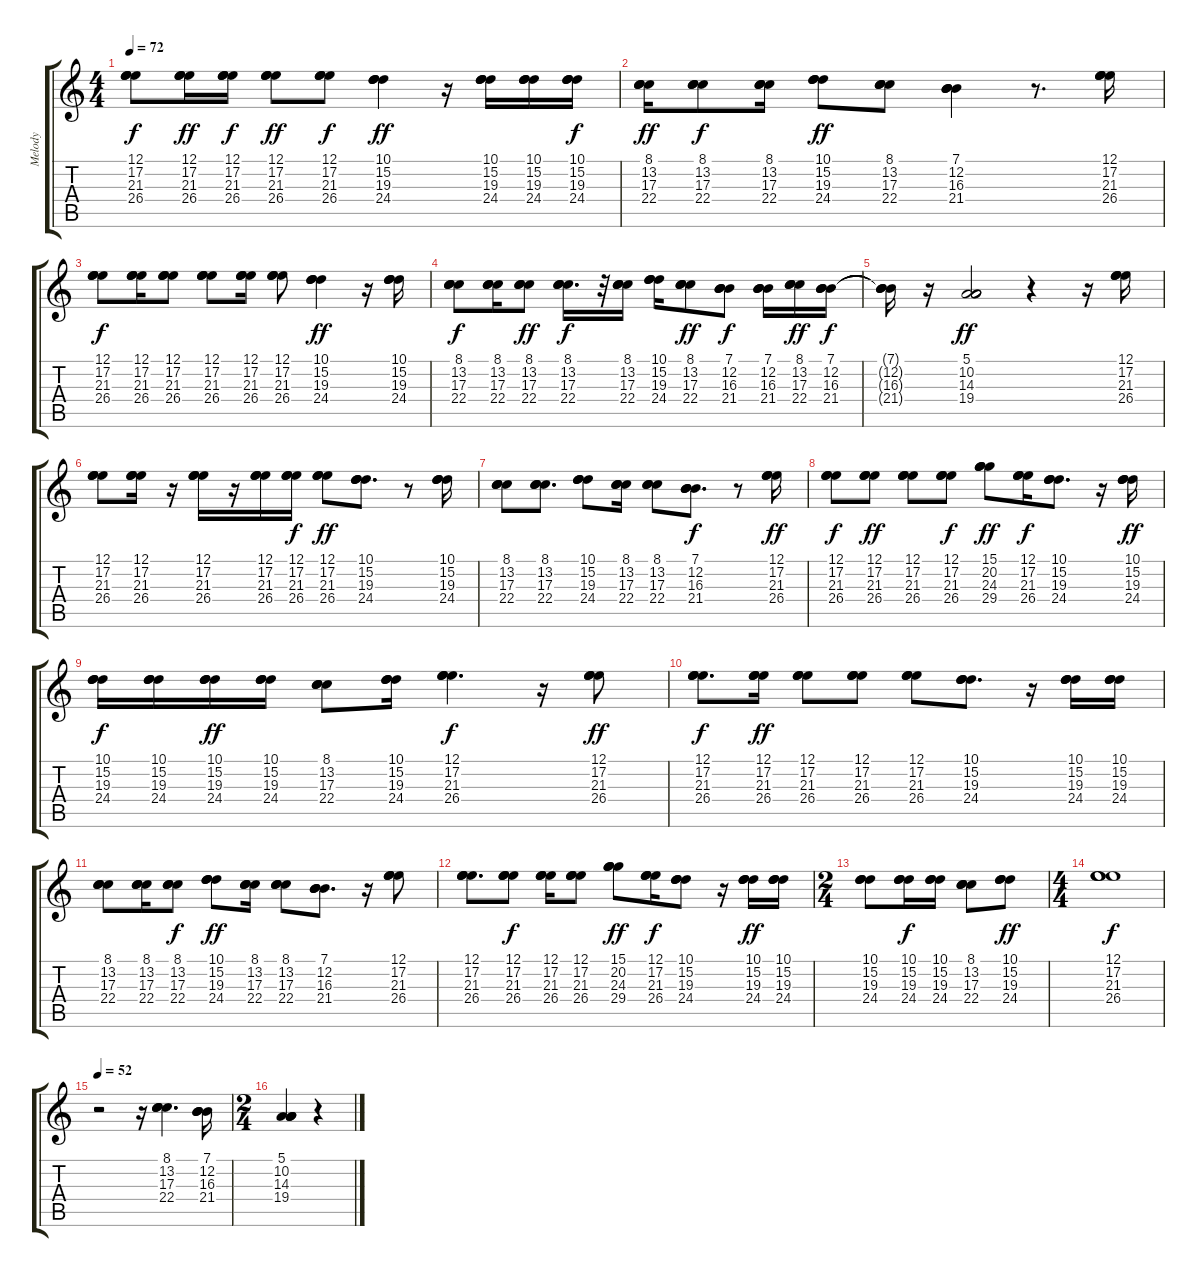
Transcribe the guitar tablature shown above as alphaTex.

\track ("Melody" "Melody") {instrument synthvoice}
\staff {score tabs}
\tuning (E4 B3 G3 D3 A2 E2) {hide}
\ts (4 4)
\tempo 72
\clef g2
\ks c
(12.1 17.2 21.3 26.4).8{dy f} (12.1 17.2 21.3 26.4).16{dy ff} (12.1 17.2 21.3 26.4).16{dy f} (12.1 17.2 21.3 26.4).8{dy ff} (12.1 17.2 21.3 26.4).8{dy f} (10.1 15.2 19.3 24.4).4{dy ff} r.16 (10.1 15.2 19.3 24.4).16 (10.1 15.2 19.3 24.4).16 (10.1 15.2 19.3 24.4).16{dy f} |
(8.1 13.2 17.3 22.4).16{dy ff} (8.1 13.2 17.3 22.4).8{dy f} (8.1 13.2 17.3 22.4).16 (10.1 15.2 19.3 24.4).8{dy ff} (8.1 13.2 17.3 22.4).8 (7.1 12.2 16.3 21.4).4 r.8{d} (12.1 17.2 21.3 26.4).16 |
(12.1 17.2 21.3 26.4).8{dy f} (12.1 17.2 21.3 26.4).16 (12.1 17.2 21.3 26.4).8 (12.1 17.2 21.3 26.4).8 (12.1 17.2 21.3 26.4).16 (12.1 17.2 21.3 26.4).8 (10.1 15.2 19.3 24.4).4{dy ff} r.16 (10.1 15.2 19.3 24.4).16 |
(8.1 13.2 17.3 22.4).8{dy f} (8.1 13.2 17.3 22.4).16 (8.1 13.2 17.3 22.4).8{dy ff} (8.1 13.2 17.3 22.4).16{d dy f} r.32 (8.1 13.2 17.3 22.4).16 (10.1 15.2 19.3 24.4).16 (8.1 13.2 17.3 22.4).8{dy ff} (7.1 12.2 16.3 21.4).8{dy f} (7.1 12.2 16.3 21.4).16 (8.1 13.2 17.3 22.4).16{dy ff} (7.1 12.2 16.3 21.4).16{dy f} |
(7.1{t} 12.2{t} 16.3{t} 21.4{t}).16 r.16 (5.1 10.2 14.3 19.4).2{dy ff} r.4 r.16 (12.1 17.2 21.3 26.4).16 |
(12.1 17.2 21.3 26.4).8 (12.1 17.2 21.3 26.4).16 r.16 (12.1 17.2 21.3 26.4).16 r.16 (12.1 17.2 21.3 26.4).16 (12.1 17.2 21.3 26.4).16{dy f} (12.1 17.2 21.3 26.4).8{dy ff} (10.1 15.2 19.3 24.4).8{d} r.8 (10.1 15.2 19.3 24.4).16 |
(8.1 13.2 17.3 22.4).8 (8.1 13.2 17.3 22.4).8{d} (10.1 15.2 19.3 24.4).8 (8.1 13.2 17.3 22.4).16 (8.1 13.2 17.3 22.4).8 (7.1 12.2 16.3 21.4).8{d dy f} r.8 (12.1 17.2 21.3 26.4).16{dy ff} |
(12.1 17.2 21.3 26.4).8{dy f} (12.1 17.2 21.3 26.4).8{dy ff} (12.1 17.2 21.3 26.4).8 (12.1 17.2 21.3 26.4).8{dy f} (15.1 20.2 24.3 29.4).8{dy ff} (12.1 17.2 21.3 26.4).16{dy f} (10.1 15.2 19.3 24.4).8{d} r.16 (10.1 15.2 19.3 24.4).16{dy ff} |
(10.1 15.2 19.3 24.4).16{dy f} (10.1 15.2 19.3 24.4).16 (10.1 15.2 19.3 24.4).16{dy ff} (10.1 15.2 19.3 24.4).16 (8.1 13.2 17.3 22.4).8 (10.1 15.2 19.3 24.4).16 (12.1 17.2 21.3 26.4).4{d dy f} r.16 (12.1 17.2 21.3 26.4).8{dy ff} |
(12.1 17.2 21.3 26.4).8{d dy f} (12.1 17.2 21.3 26.4).16{dy ff} (12.1 17.2 21.3 26.4).8 (12.1 17.2 21.3 26.4).8 (12.1 17.2 21.3 26.4).8 (10.1 15.2 19.3 24.4).8{d} r.16 (10.1 15.2 19.3 24.4).16 (10.1 15.2 19.3 24.4).16 |
(8.1 13.2 17.3 22.4).8 (8.1 13.2 17.3 22.4).16 (8.1 13.2 17.3 22.4).8{dy f} (10.1 15.2 19.3 24.4).8{dy ff} (8.1 13.2 17.3 22.4).16 (8.1 13.2 17.3 22.4).8 (7.1 12.2 16.3 21.4).8{d} r.16 (12.1 17.2 21.3 26.4).8 |
(12.1 17.2 21.3 26.4).8{d} (12.1 17.2 21.3 26.4).8{dy f} (12.1 17.2 21.3 26.4).16 (12.1 17.2 21.3 26.4).8 (15.1 20.2 24.3 29.4).8{dy ff} (12.1 17.2 21.3 26.4).16{dy f} (10.1 15.2 19.3 24.4).8 r.16 (10.1 15.2 19.3 24.4).16{dy ff} (10.1 15.2 19.3 24.4).16 |
\ts (2 4)
(10.1 15.2 19.3 24.4).8 (10.1 15.2 19.3 24.4).16{dy f} (10.1 15.2 19.3 24.4).16 (8.1 13.2 17.3 22.4).8 (10.1 15.2 19.3 24.4).8{dy ff} |
\ts (4 4)
(12.1 17.2 21.3 26.4).1{dy f} |
\tempo 52
r.2 r.16 (8.1 13.2 17.3 22.4).4{d} (7.1 12.2 16.3 21.4).16 |
\ts (2 4)
(5.1 10.2 14.3 19.4).4 r.4
